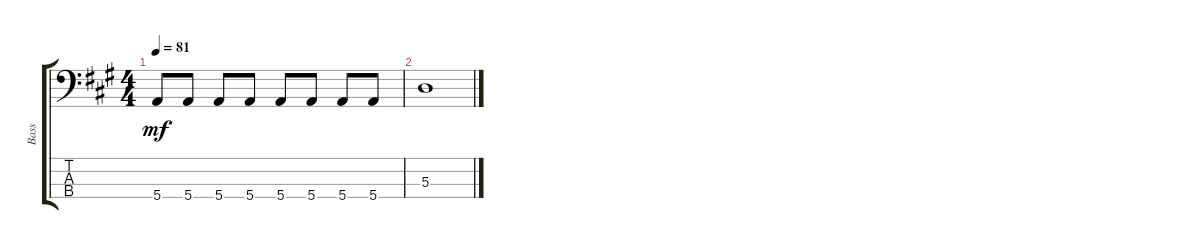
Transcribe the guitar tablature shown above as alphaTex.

\track ("Bass" "Bass") {instrument electricbasspick}
\staff {score tabs}
\tuning (G2 D2 A1 E1) {hide}
\ts (4 4)
\tempo 81
\clef f4
\ks f#minor
5.4.8{dy mf} 5.4.8 5.4.8 5.4.8 5.4.8 5.4.8 5.4.8 5.4.8 |
5.3.1
